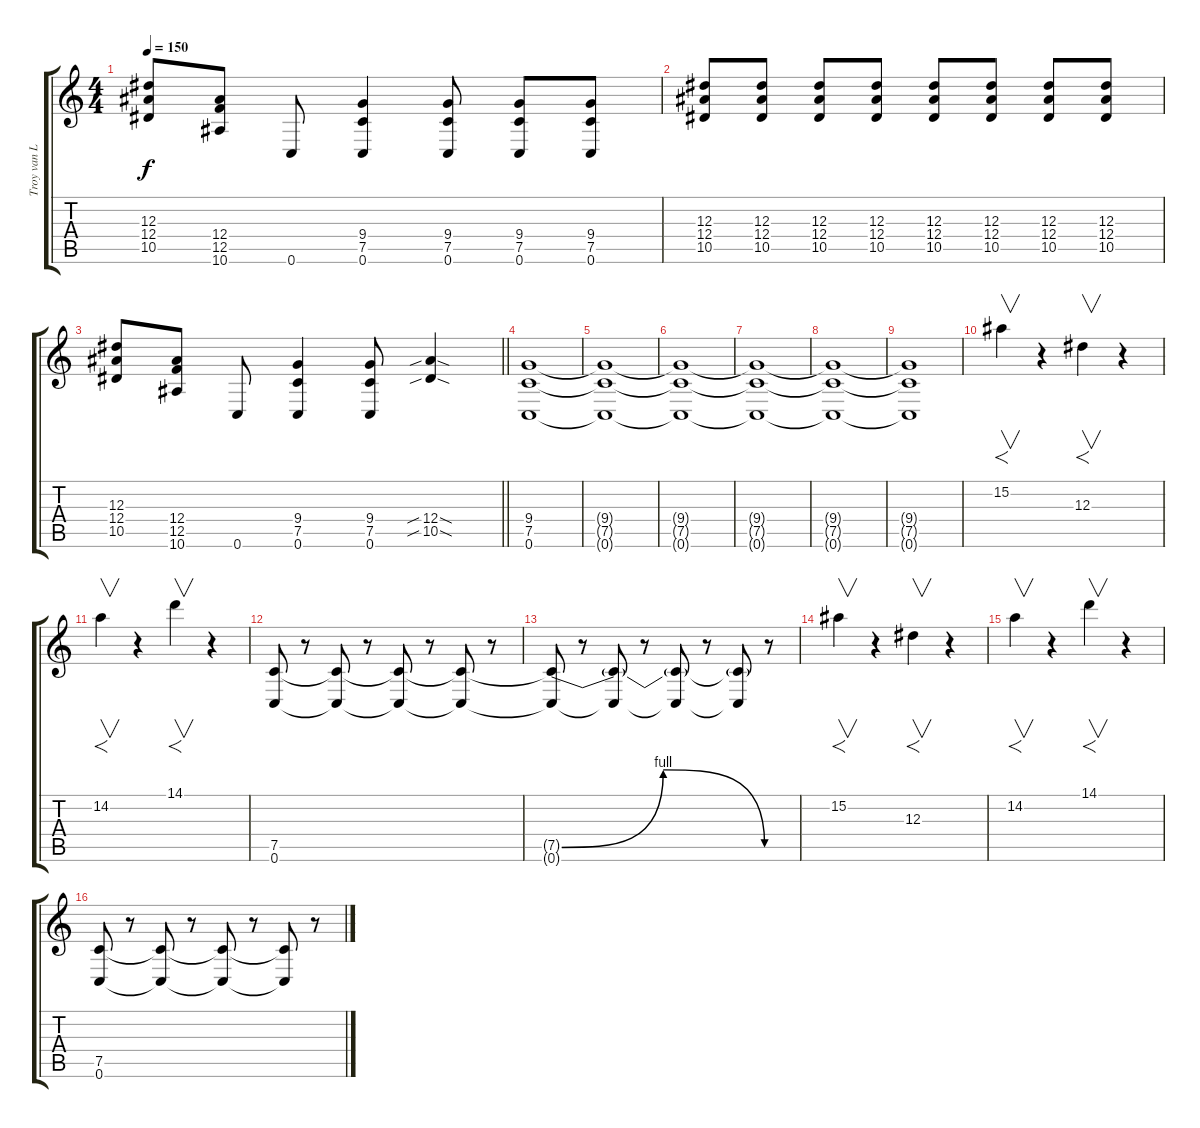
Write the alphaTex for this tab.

\track ("Troy van Leeuwen" "Troy van L") {instrument distortionguitar}
\staff {score tabs}
\tuning (C4 G3 Eb3 Bb2 F2 C2) {hide}
\ts (4 4)
\tempo 150
\clef g2
\ks c
(12.3 12.4 10.5).8{dy f} (12.4 12.5 10.6).8 0.6.8 (9.4 7.5 0.6).4 (9.4 7.5 0.6).8 (9.4 7.5 0.6).8 (9.4 7.5 0.6).8 |
(12.3 12.4 10.5).8 (12.3 12.4 10.5).8 (12.3 12.4 10.5).8 (12.3 12.4 10.5).8 (12.3 12.4 10.5).8 (12.3 12.4 10.5).8 (12.3 12.4 10.5).8 (12.3 12.4 10.5).8 |
\barLineRight lightlight
(12.3 12.4 10.5).8 (12.4 12.5 10.6).8 0.6.8 (9.4 7.5 0.6).4 (9.4 7.5 0.6).8 (12.4{sib sod} 10.5{sib sod}).4 |
(9.4 7.5 0.6).1 |
(9.4{t} 7.5{t} 0.6{t}).1 |
(9.4{t} 7.5{t} 0.6{t}).1 |
(9.4{t} 7.5{t} 0.6{t}).1 |
(9.4{t} 7.5{t} 0.6{t}).1 |
(9.4{t} 7.5{t} 0.6{t}).1 |
15.2.4{f v} r.4 12.3.4{f v} r.4 |
14.2.4{f v} r.4 14.1.4{f v} r.4 |
(7.5 0.6).8{volume 0} r.8{volume 11} (7.5{t} 0.6{t}).8{volume 0} r.8{volume 11} (7.5{t} 0.6{t}).8{volume 0} r.8{volume 11} (7.5{t} 0.6{t}).8{volume 0} r.8{volume 11} |
(7.5{be (bendrelease 0 0 15 4 55 4 60 0) t} 0.6{t}).8{volume 0} r.8{volume 11} (7.5{t} 0.6{t}).8{volume 0} r.8{volume 11} (7.5{t} 0.6{t}).8{volume 0} r.8{volume 11} (7.5{t} 0.6{t}).8{volume 0} r.8{volume 11} |
15.2.4{f v} r.4 12.3.4{f v} r.4 |
14.2.4{f v} r.4 14.1.4{f v} r.4 |
(7.5 0.6).8{volume 0} r.8{volume 11} (7.5{t} 0.6{t}).8{volume 0} r.8{volume 11} (7.5{t} 0.6{t}).8{volume 0} r.8{volume 11} (7.5{t} 0.6{t}).8{volume 0} r.8{volume 11}
